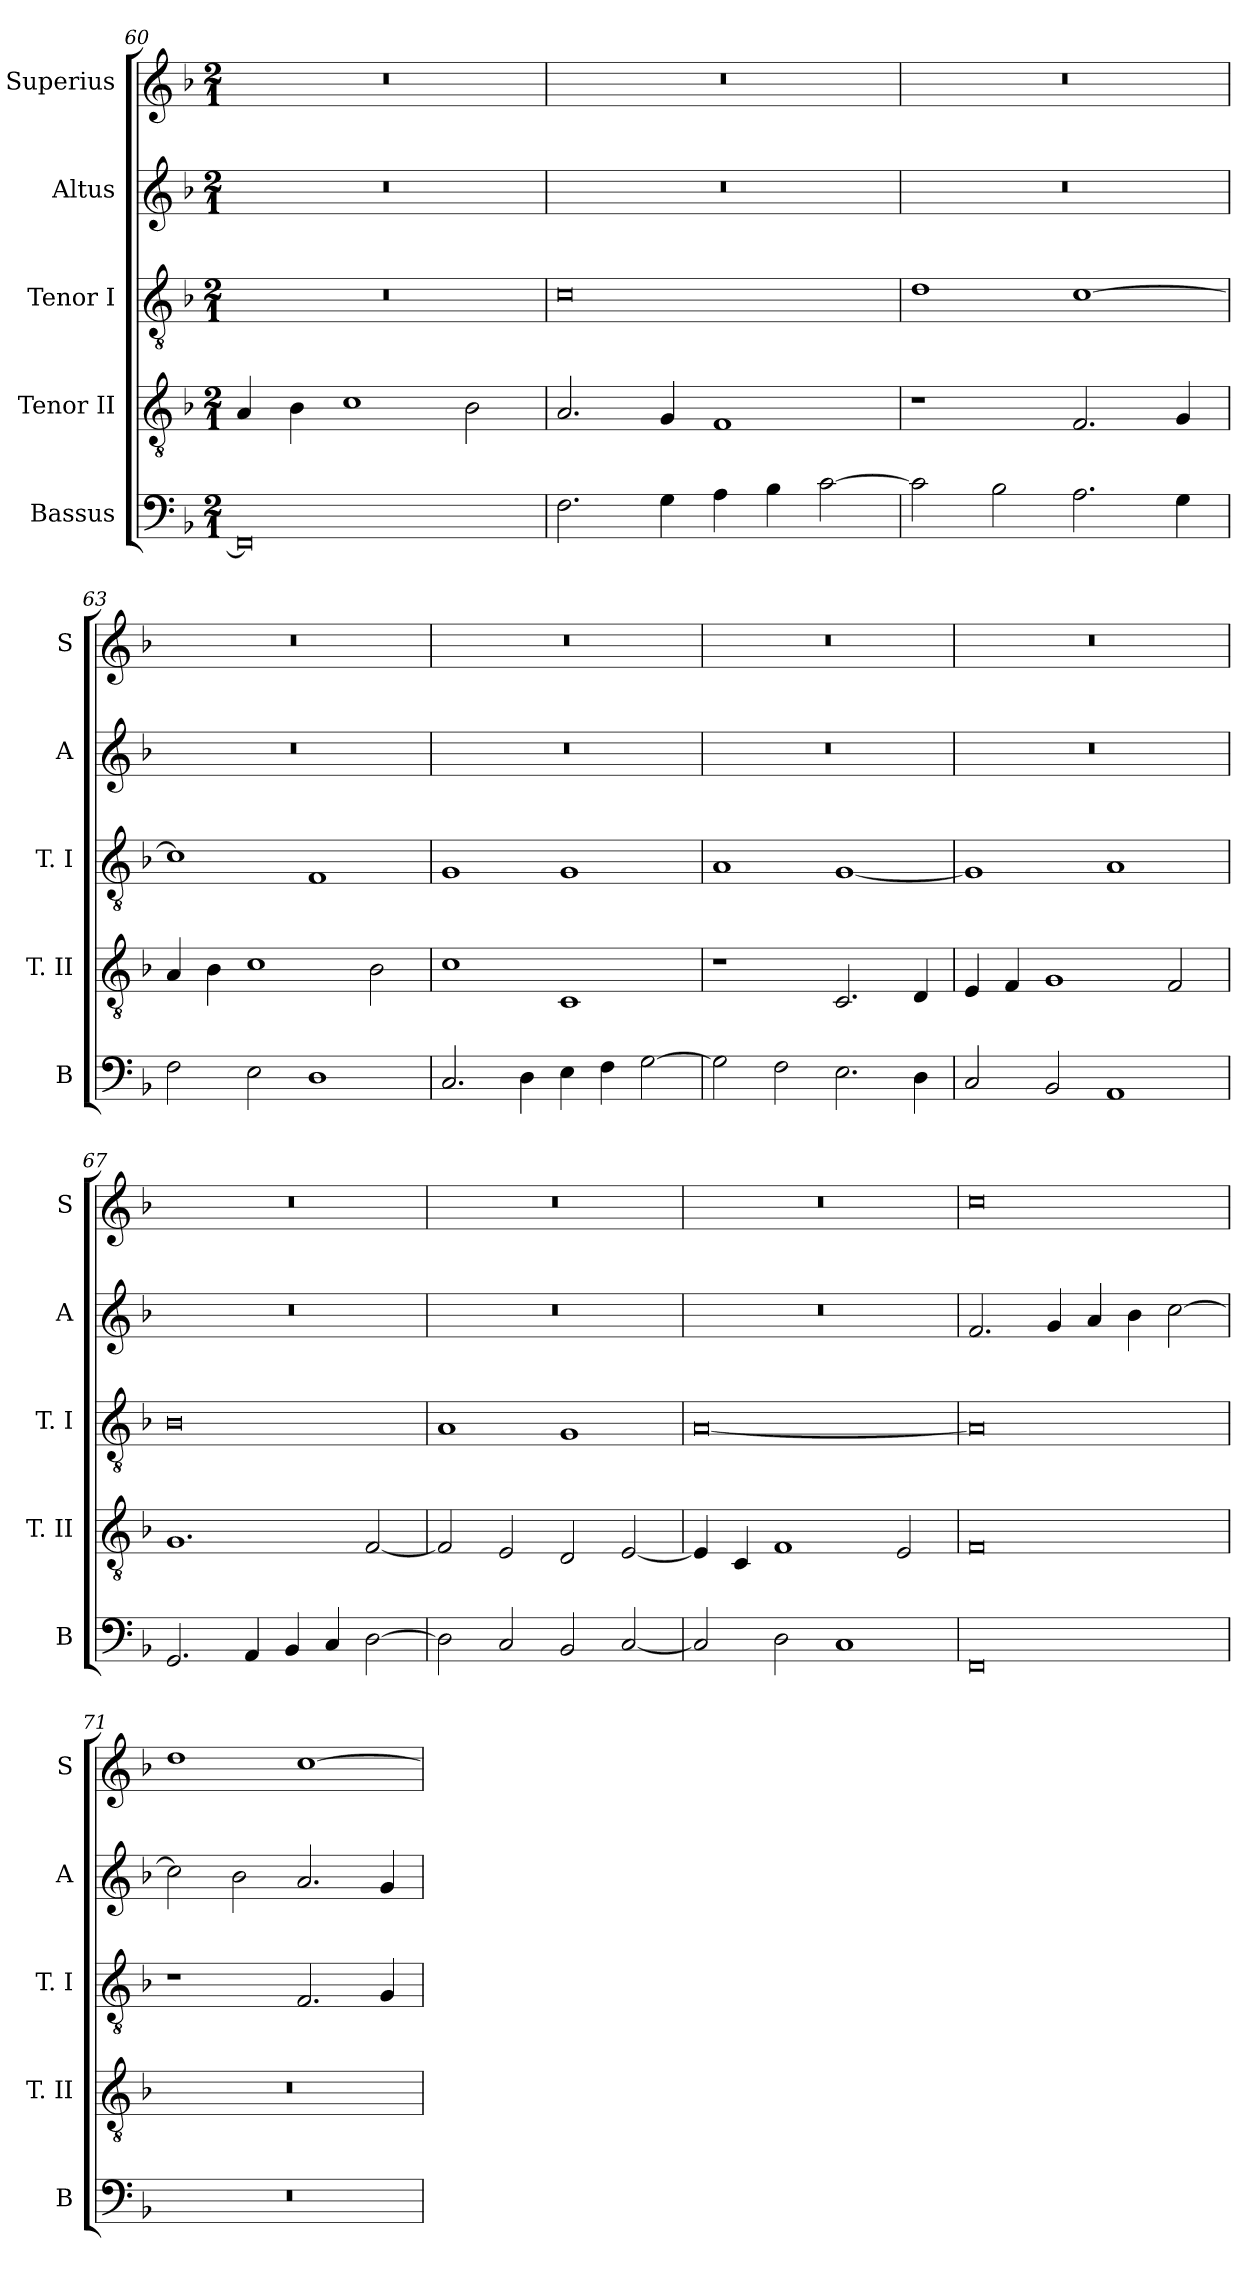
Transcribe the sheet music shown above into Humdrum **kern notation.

**kern	**kern	**kern	**kern	**kern
*part5	*part4	*part3	*part2	*part1
*staff5	*staff4	*staff3	*staff2	*staff1
*I"Bassus	*I"Tenor II	*I"Tenor I	*I"Altus	*I"Superius
*I'B	*I'T. II	*I'T. I	*I'A	*I'S
*clefF4	*clefGv2	*clefGv2	*clefG2	*clefG2
*k[b-]	*k[b-]	*k[b-]	*k[b-]	*k[b-]
*F:	*F:	*F:	*F:	*F:
*M2/1	*M2/1	*M2/1	*M2/1	*M2/1
=60	=60	=60	=60	=60
0FF]	4A	0r	0r	0r
.	4B-	.	.	.
.	1c	.	.	.
.	2B-	.	.	.
=61	=61	=61	=61	=61
2.F	2.A	0c	0r	0r
4G	4G	.	.	.
4A	1F	.	.	.
4B-	.	.	.	.
[2c	.	.	.	.
=62	=62	=62	=62	=62
2c]	1r	1d	0r	0r
2B-	.	.	.	.
2.A	2.F	[1c	.	.
4G	4G	.	.	.
=63	=63	=63	=63	=63
2F	4A	1c]	0r	0r
.	4B-	.	.	.
2E	1c	.	.	.
1D	.	1F	.	.
.	2B-	.	.	.
=64	=64	=64	=64	=64
2.C	1c	1G	0r	0r
4D	.	.	.	.
4E	1C	1G	.	.
4F	.	.	.	.
[2G	.	.	.	.
=65	=65	=65	=65	=65
2G]	1r	1A	0r	0r
2F	.	.	.	.
2.E	2.C	[1G	.	.
4D	4D	.	.	.
=66	=66	=66	=66	=66
2C	4E	1G]	0r	0r
.	4F	.	.	.
2BB-	1G	.	.	.
1AA	.	1A	.	.
.	2F	.	.	.
=67	=67	=67	=67	=67
2.GG	1.G	0B-	0r	0r
4AA	.	.	.	.
4BB-	.	.	.	.
4C	.	.	.	.
[2D	[2F	.	.	.
=68	=68	=68	=68	=68
2D]	2F]	1A	0r	0r
2C	2E	.	.	.
2BB-	2D	1G	.	.
[2C	[2E	.	.	.
=69	=69	=69	=69	=69
2C]	4E]	[0A	0r	0r
.	4C	.	.	.
2D	1F	.	.	.
1C	.	.	.	.
.	2E	.	.	.
=70	=70	=70	=70	=70
0FF	0F	0A]	2.f	0cc
.	.	.	4g	.
.	.	.	4a	.
.	.	.	4b-	.
.	.	.	[2cc	.
=71	=71	=71	=71	=71
0r	0r	1r	2cc]	1dd
.	.	.	2b-	.
.	.	2.F	2.a	[1cc
.	.	4G	4g	.
=	=	=	=	=
*-	*-	*-	*-	*-
